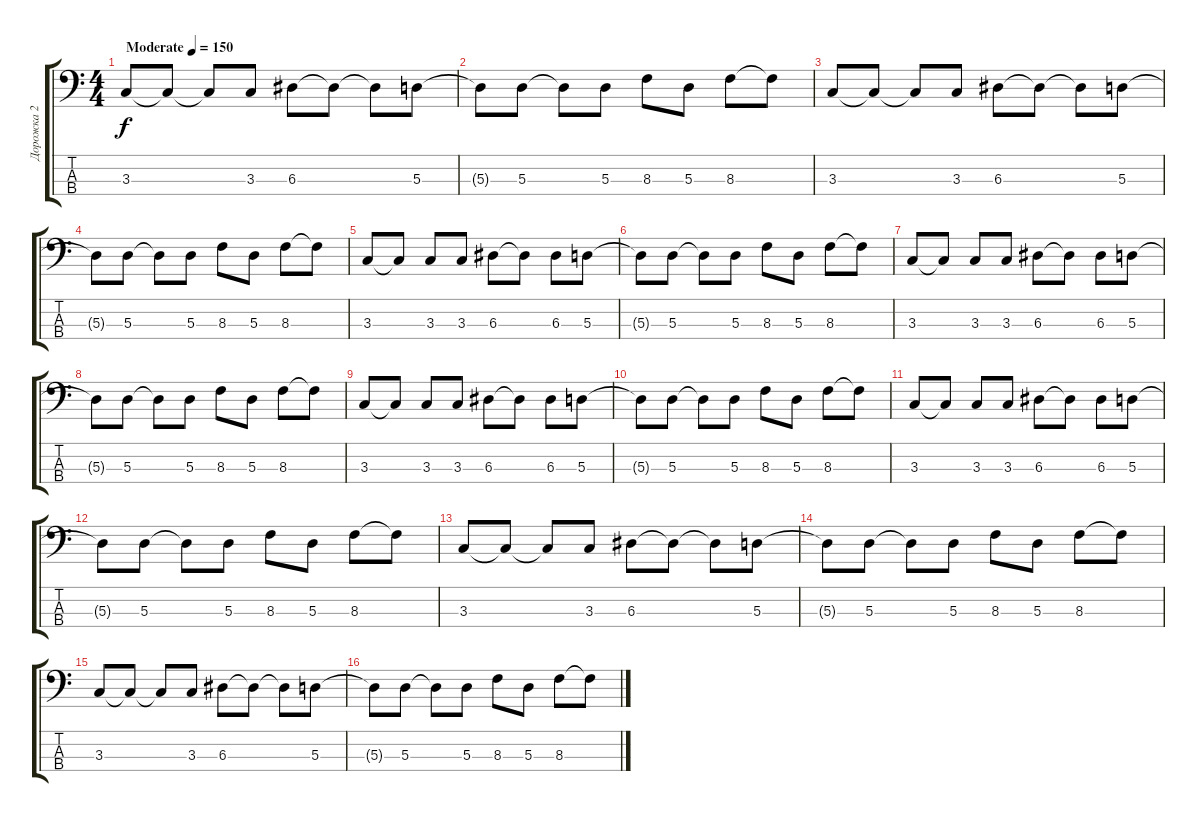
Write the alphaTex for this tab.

\track ("Дорожка 2" "Дорожка 2") {instrument electricbasspick}
\staff {score tabs}
\tuning (G2 D2 A1 E1) {hide}
\ts (4 4)
\tempo (150 "Moderate")
\clef f4
\ks c
3.3.8{dy f instrument electricbasspick} 3.3{t}.8 3.3{t}.8 3.3.8 6.3.8 6.3{t}.8 6.3{t}.8 5.3.8 |
5.3{t}.8 5.3.8 5.3{t}.8 5.3.8 8.3.8 5.3.8 8.3.8 8.3{t}.8 |
3.3.8 3.3{t}.8 3.3{t}.8 3.3.8 6.3.8 6.3{t}.8 6.3{t}.8 5.3.8 |
5.3{t}.8 5.3.8 5.3{t}.8 5.3.8 8.3.8 5.3.8 8.3.8 8.3{t}.8 |
3.3.8 3.3{t}.8 3.3.8 3.3.8 6.3.8 6.3{t}.8 6.3.8 5.3.8 |
5.3{t}.8 5.3.8 5.3{t}.8 5.3.8 8.3.8 5.3.8 8.3.8 8.3{t}.8 |
3.3.8 3.3{t}.8 3.3.8 3.3.8 6.3.8 6.3{t}.8 6.3.8 5.3.8 |
5.3{t}.8 5.3.8 5.3{t}.8 5.3.8 8.3.8 5.3.8 8.3.8 8.3{t}.8 |
3.3.8 3.3{t}.8 3.3.8 3.3.8 6.3.8 6.3{t}.8 6.3.8 5.3.8 |
5.3{t}.8 5.3.8 5.3{t}.8 5.3.8 8.3.8 5.3.8 8.3.8 8.3{t}.8 |
3.3.8 3.3{t}.8 3.3.8 3.3.8 6.3.8 6.3{t}.8 6.3.8 5.3.8 |
5.3{t}.8 5.3.8 5.3{t}.8 5.3.8 8.3.8 5.3.8 8.3.8 8.3{t}.8 |
3.3.8 3.3{t}.8 3.3{t}.8 3.3.8 6.3.8 6.3{t}.8 6.3{t}.8 5.3.8 |
5.3{t}.8 5.3.8 5.3{t}.8 5.3.8 8.3.8 5.3.8 8.3.8 8.3{t}.8 |
3.3.8 3.3{t}.8 3.3{t}.8 3.3.8 6.3.8 6.3{t}.8 6.3{t}.8 5.3.8 |
5.3{t}.8 5.3.8 5.3{t}.8 5.3.8 8.3.8 5.3.8 8.3.8 8.3{t}.8
